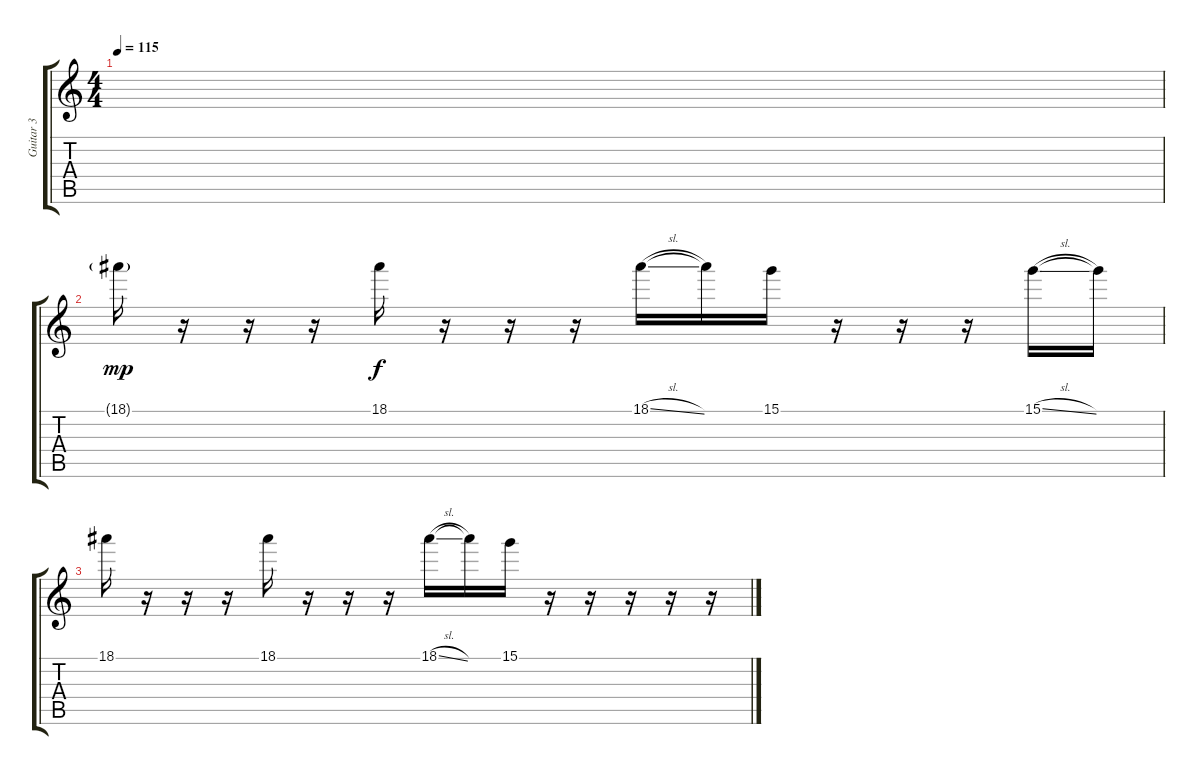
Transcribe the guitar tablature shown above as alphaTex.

\track ("Guitar 3" "Guitar 3") {instrument distortionguitar bank 255}
\staff {score tabs}
\tuning (E4 B3 G3 D3 A2 E2) {hide}
\ts (4 4)
\tempo 115
\clef g2
\ks c
|
18.1{g}.16{dy mp} r.16 r.16 r.16 18.1.16{dy f} r.16 r.16 r.16 18.1{sl}.16 18.1{t}.16 15.1.16 r.16 r.16 r.16 15.1{sl}.16 15.1{t}.16 |
18.1.16 r.16 r.16 r.16 18.1.16 r.16 r.16 r.16 18.1{sl}.16 18.1{t}.16 15.1.16 r.16 r.16 r.16 r.16 r.16
